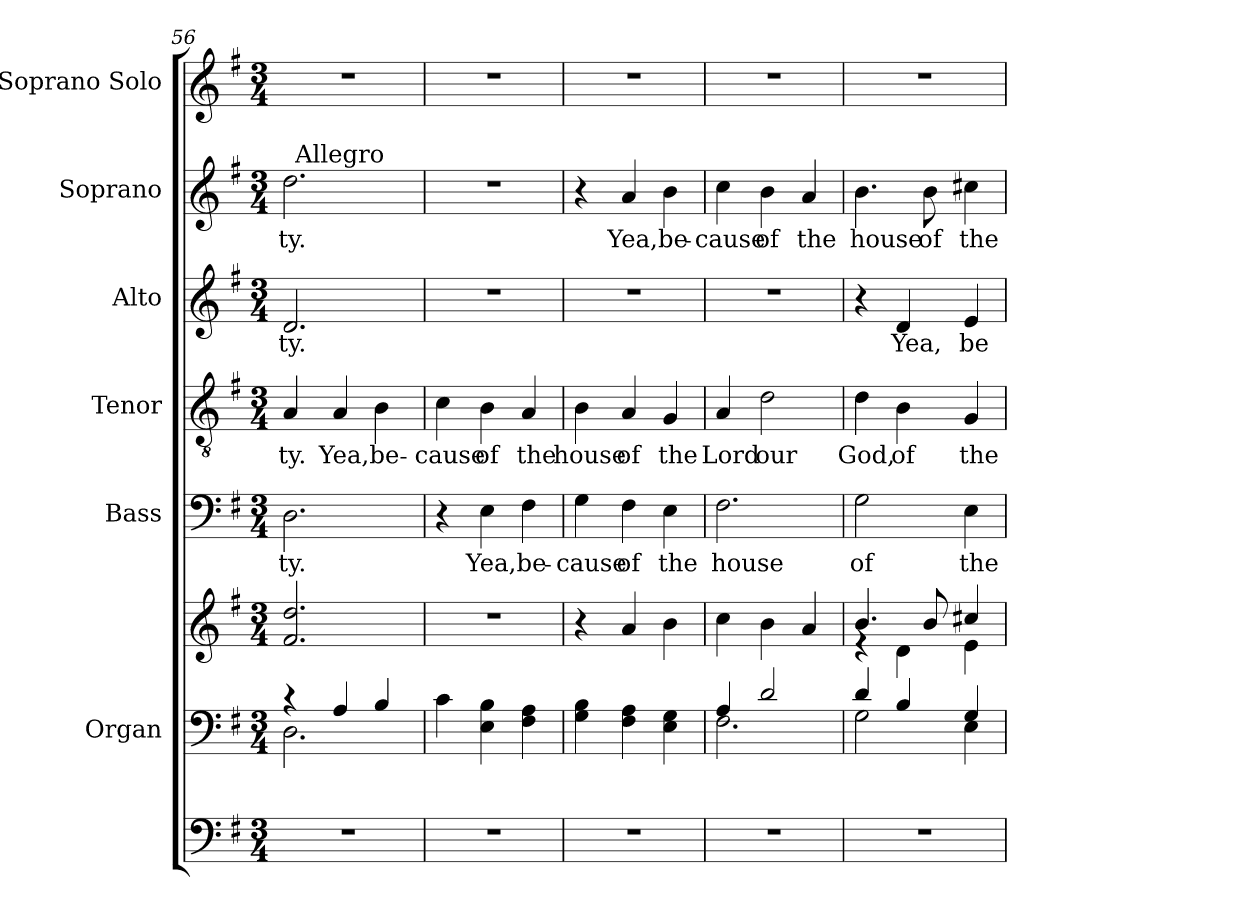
**kern	**kern	**kern	**kern	**text	**kern	**text	**kern	**text	**kern	**text	**kern
*part7	*part6	*part6	*part5	*part5	*part4	*part4	*part3	*part3	*part2	*part2	*part1
*staff8	*staff7	*staff6	*staff5	*staff5	*staff4	*staff4	*staff3	*staff3	*staff2	*staff2	*staff1
*	*I"Organ	*	*I"Bass	*	*I"Tenor	*	*I"Alto	*	*I"Soprano	*	*I"Soprano Solo
*	*I'Org.	*	*I'B	*	*I'T	*	*I'A	*	*I'S	*	*I'S. solo
!!LO:LB:g=z
*clefF4	*clefF4	*clefG2	*clefF4	*	*clefGv2	*	*clefG2	*	*clefG2	*	*clefG2
*k[f#]	*k[f#]	*k[f#]	*k[f#]	*	*k[f#]	*	*k[f#]	*	*k[f#]	*	*k[f#]
*G:	*G:	*G:	*G:	*	*G:	*	*G:	*	*G:	*	*G:
*M3/4	*M3/4	*M3/4	*M3/4	*	*M3/4	*	*M3/4	*	*M3/4	*	*M3/4
=56	=56	=56	=56	=56	=56	=56	=56	=56	=56	=56	=56
*	*^	*	*	*	*	*	*	*	*^	*	*
2.r	4rc	2.D\	2.f#/ 2.dd/	2.D\	-ty.	4A/	ty.	2.d/	-ty.	2.dd\	32ryy	-ty.	2.r
!	!	!	!	!	!	!	!	!	!	!	!LO:TX:a:t=Allegro	!	!
.	.	.	.	.	.	.	.	.	.	.	2ryy	.	.
.	4A/	.	.	.	.	4A/	Yea,	.	.	.	.	.	.
.	4B/	.	.	.	.	4B\	be-	.	.	.	.	.	.
.	.	.	.	.	.	.	.	.	.	.	8..ryy	.	.
*	*v	*v	*	*	*	*	*	*	*	*v	*v	*	*
=57	=57	=57	=57	=57	=57	=57	=57	=57	=57	=57	=57
2.r	4c\	2.r	4r	.	4c\	-cause	2.r	.	2.r	.	2.r
.	4E\ 4B\	.	4E\	Yea,	4B\	of	.	.	.	.	.
.	4F#\ 4A\	.	4F#\	be-	4A/	the	.	.	.	.	.
=58	=58	=58	=58	=58	=58	=58	=58	=58	=58	=58	=58
2.r	4G\ 4B\	4r	4G\	-cause	4B\	house	2.r	.	4r	.	2.r
.	4F#\ 4A\	4a/	4F#\	of	4A/	of	.	.	4a/	Yea,	.
.	4E\ 4G\	4b\	4E\	the	4G/	the	.	.	4b\	be-	.
=59	=59	=59	=59	=59	=59	=59	=59	=59	=59	=59	=59
*	*^	*	*	*	*	*	*	*	*	*	*
2.r	4A/	2.F#\	4cc\	2.F#\	house	4A/	Lord	2.r	.	4cc\	-cause	2.r
.	2d/	.	4b\	.	.	2d\	our	.	.	4b\	of	.
.	.	.	4a/	.	.	.	.	.	.	4a/	the	.
=60	=60	=60	=60	=60	=60	=60	=60	=60	=60	=60	=60	=60
*	*	*	*^	*	*	*	*	*	*	*	*	*
2.r	4d/	2G\	4.b/	4rd	2G\	of	4d\	God,	4r	.	4.b\	house	2.r
.	4B/	.	.	4d\	.	.	4B\	of	4d/	Yea,	.	.	.
.	.	.	8b/	.	.	.	.	.	.	.	8b\	of	.
.	4G/	4E\	4cc#X/	4e\	4E\	the	4G/	the	4e/	be-	4cc#X\	the	.
*	*v	*v	*	*	*	*	*	*	*	*	*	*	*
*	*	*v	*v	*	*	*	*	*	*	*	*	*
=	=	=	=	=	=	=	=	=	=	=	=
*-	*-	*-	*-	*-	*-	*-	*-	*-	*-	*-	*-
